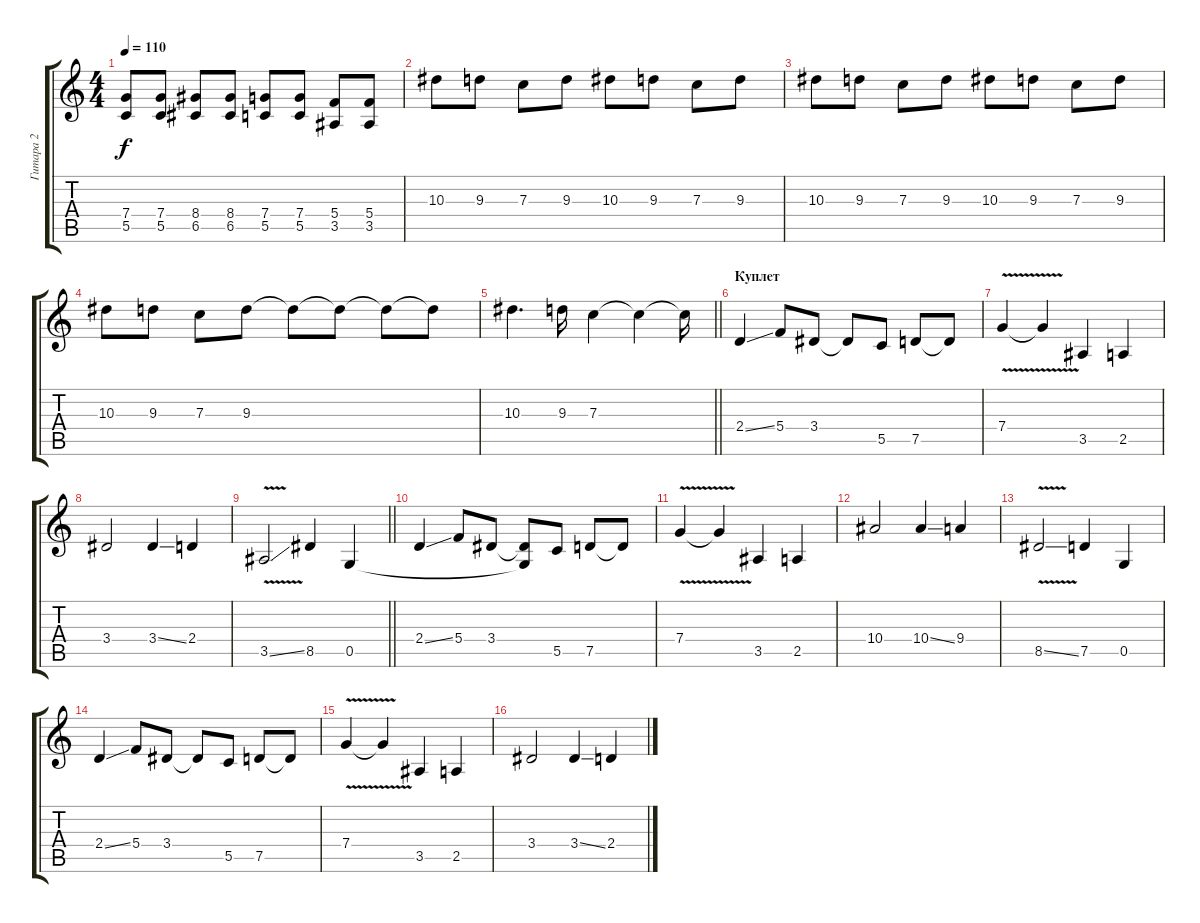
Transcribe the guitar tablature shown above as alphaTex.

\track ("Гитара 2" "Гитара 2") {instrument electricguitarclean}
\staff {score tabs}
\tuning (D4 A3 F3 C3 G2 C2) {hide}
\ts (4 4)
\tempo 110
\clef g2
\ks c
(7.4 5.5).8{dy f instrument distortionguitar} (7.4 5.5).8 (8.4 6.5).8 (8.4 6.5).8 (7.4 5.5).8 (7.4 5.5).8 (5.4 3.5).8 (5.4 3.5).8 |
10.3.8 9.3.8 7.3.8 9.3.8 10.3.8 9.3.8 7.3.8 9.3.8 |
10.3.8 9.3.8 7.3.8 9.3.8 10.3.8 9.3.8 7.3.8 9.3.8 |
10.3.8 9.3.8 7.3.8 9.3.8 9.3{t}.8 9.3{t}.8 9.3{t}.8 9.3{t}.8 |
\barLineRight lightlight
10.3.4{d} 9.3.16 7.3.4 7.3{t}.4 7.3{t}.16 |
\section ("" "Куплет")
2.4{ss}.4 5.4.8 3.4.8 3.4{t}.8 5.5.8 7.5.8 7.5{t}.8 |
7.4{v}.4 7.4{t}.4 3.5.4 2.5.4 |
3.4.2 3.4{ss}.4 2.4.4 |
\barLineRight lightlight
3.5{v ss}.2 8.5.4 0.5.4 |
2.4{ss}.4 5.4.8 3.4.8 (3.4{t} 0.5{t}).8 5.5.8 7.5.8 7.5{t}.8 |
7.4{v}.4 7.4{t}.4 3.5.4 2.5.4 |
10.4.2 10.4{ss}.4 9.4.4 |
8.5{v ss}.2 7.5.4 0.5.4 |
2.4{ss}.4 5.4.8 3.4.8 3.4{t}.8 5.5.8 7.5.8 7.5{t}.8 |
7.4{v}.4 7.4{t}.4 3.5.4 2.5.4 |
3.4.2 3.4{ss}.4 2.4.4
